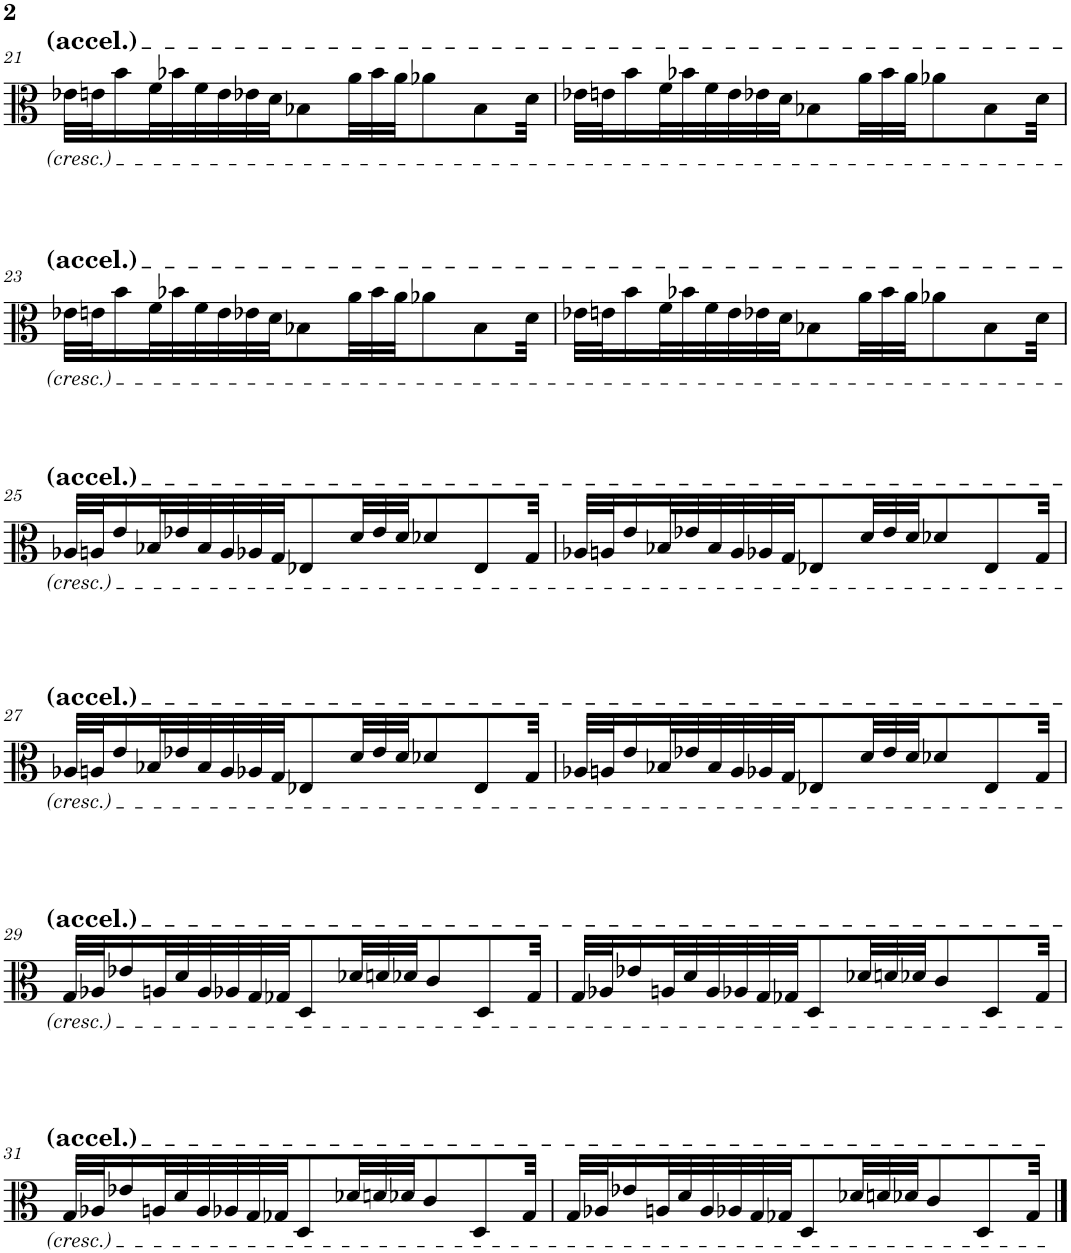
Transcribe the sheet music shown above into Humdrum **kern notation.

**kern
*part1
*staff1
*I"Viola
*I'Vla.
!!LO:PB:g=z
*clefC3
*k[]
*M26/32
=21
32e-X\LLL
32en\J
16b\
32f\L
32b-X\
32f\
32e\
32e-X\
32d\JJ
8B-X\
32a\LL
32b-\
32a\JJ
8a-X\
8B-\
32d\Jkk
=22
32e-X\LLL
32en\J
16b\
32f\L
32b-X\
32f\
32e\
32e-X\
32d\JJ
8B-X\
32a\LL
32b-\
32a\JJ
8a-X\
8B-\
32d\Jkk
!!LO:LB:g=z
=23
32e-X\LLL
32en\J
16b\
32f\L
32b-X\
32f\
32e\
32e-X\
32d\JJ
8B-X\
32a\LL
32b-\
32a\JJ
8a-X\
8B-\
32d\Jkk
=24
32e-X\LLL
32en\J
16b\
32f\L
32b-X\
32f\
32e\
32e-X\
32d\JJ
8B-X\
32a\LL
32b-\
32a\JJ
8a-X\
8B-\
32d\Jkk
!!LO:LB:g=z
=25
32A-X/LLL
32An/J
16e/
32B-X/L
32e-X/
32B-/
32A/
32A-X/
32G/JJ
8E-X/
32d/LL
32e-/
32d/JJ
8d-X/
8E-/
32G/Jkk
=26
32A-X/LLL
32An/J
16e/
32B-X/L
32e-X/
32B-/
32A/
32A-X/
32G/JJ
8E-X/
32d/LL
32e-/
32d/JJ
8d-X/
8E-/
32G/Jkk
!!LO:LB:g=z
=27
32A-X/LLL
32An/J
16e/
32B-X/L
32e-X/
32B-/
32A/
32A-X/
32G/JJ
8E-X/
32d/LL
32e-/
32d/JJ
8d-X/
8E-/
32G/Jkk
=28
32A-X/LLL
32An/J
16e/
32B-X/L
32e-X/
32B-/
32A/
32A-X/
32G/JJ
8E-X/
32d/LL
32e-/
32d/JJ
8d-X/
8E-/
32G/Jkk
!!LO:LB:g=z
=29
32G/LLL
32A-X/J
16e-X/
32An/L
32d/
32A/
32A-X/
32G/
32G-X/JJ
8D/
32d-X/LL
32dn/
32d-X/JJ
8c/
8D/
32G-/Jkk
=30
32G/LLL
32A-X/J
16e-X/
32An/L
32d/
32A/
32A-X/
32G/
32G-X/JJ
8D/
32d-X/LL
32dn/
32d-X/JJ
8c/
8D/
32G-/Jkk
!!LO:LB:g=z
=31
32G/LLL
32A-X/J
16e-X/
32An/L
32d/
32A/
32A-X/
32G/
32G-X/JJ
8D/
32d-X/LL
32dn/
32d-X/JJ
8c/
8D/
32G-/Jkk
=32
32G/LLL
32A-X/J
16e-X/
32An/L
32d/
32A/
32A-X/
32G/
32G-X/JJ
8D/
32d-X/LL
32dn/
32d-X/JJ
8c/
8D/
32G-/Jkk
==
*-
